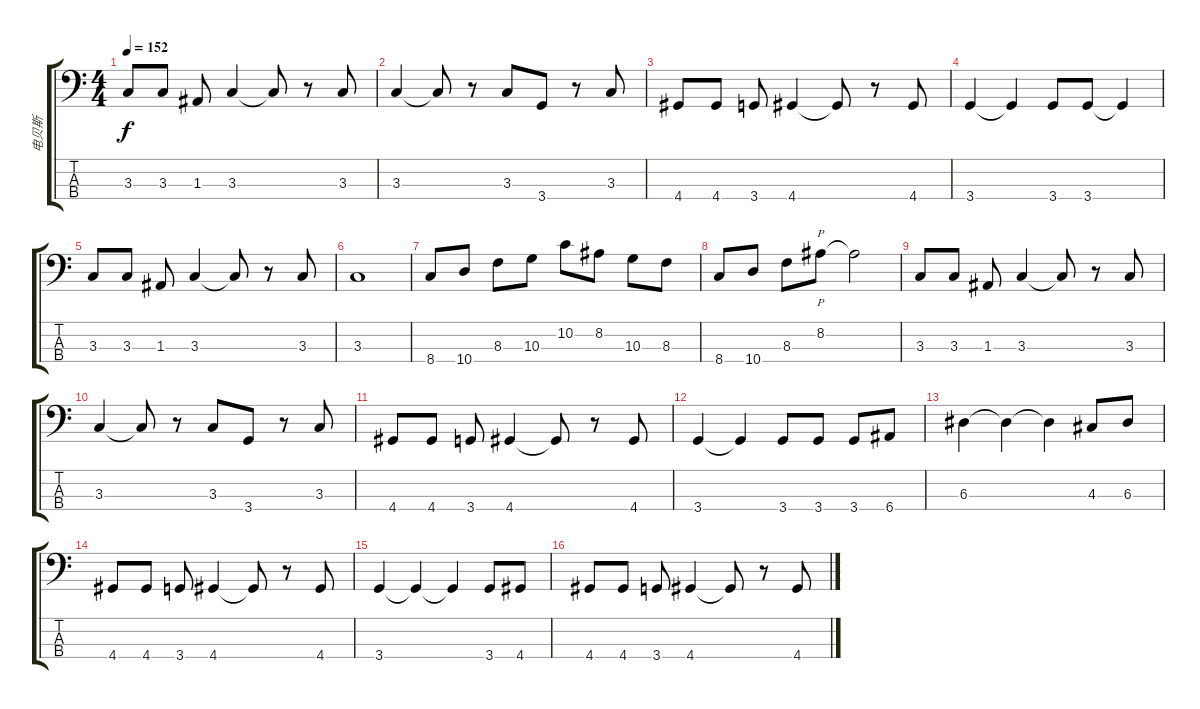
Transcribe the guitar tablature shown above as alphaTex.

\track ("电贝斯" "电贝斯") {instrument electricbassfinger}
\staff {score tabs}
\tuning (G2 D2 A1 E1) {hide}
\ts (4 4)
\tempo 152
\clef f4
\ks c
3.3.8{dy f} 3.3.8 1.3.8 3.3.4 3.3{t}.8 r.8 3.3.8 |
3.3.4 3.3{t}.8 r.8 3.3.8 3.4.8 r.8 3.3.8 |
4.4.8 4.4.8 3.4.8 4.4.4 4.4{t}.8 r.8 4.4.8 |
3.4.4 3.4{t}.4 3.4.8 3.4.8 3.4{t}.4 |
3.3.8 3.3.8 1.3.8 3.3.4 3.3{t}.8 r.8 3.3.8 |
3.3.1 |
8.4.8 10.4.8 8.3.8 10.3.8 10.2.8 8.2.8 10.3.8 8.3.8 |
8.4.8 10.4.8 8.3.8 8.2.8{p} 8.2{t}.2 |
3.3.8 3.3.8 1.3.8 3.3.4 3.3{t}.8 r.8 3.3.8 |
3.3.4 3.3{t}.8 r.8 3.3.8 3.4.8 r.8 3.3.8 |
4.4.8 4.4.8 3.4.8 4.4.4 4.4{t}.8 r.8 4.4.8 |
3.4.4 3.4{t}.4 3.4.8 3.4.8 3.4.8 6.4.8 |
6.3.4 6.3{t}.4 6.3{t}.4 4.3.8 6.3.8 |
4.4.8 4.4.8 3.4.8 4.4.4 4.4{t}.8 r.8 4.4.8 |
3.4.4 3.4{t}.4 3.4{t}.4 3.4.8 4.4.8 |
4.4.8 4.4.8 3.4.8 4.4.4 4.4{t}.8 r.8 4.4.8
